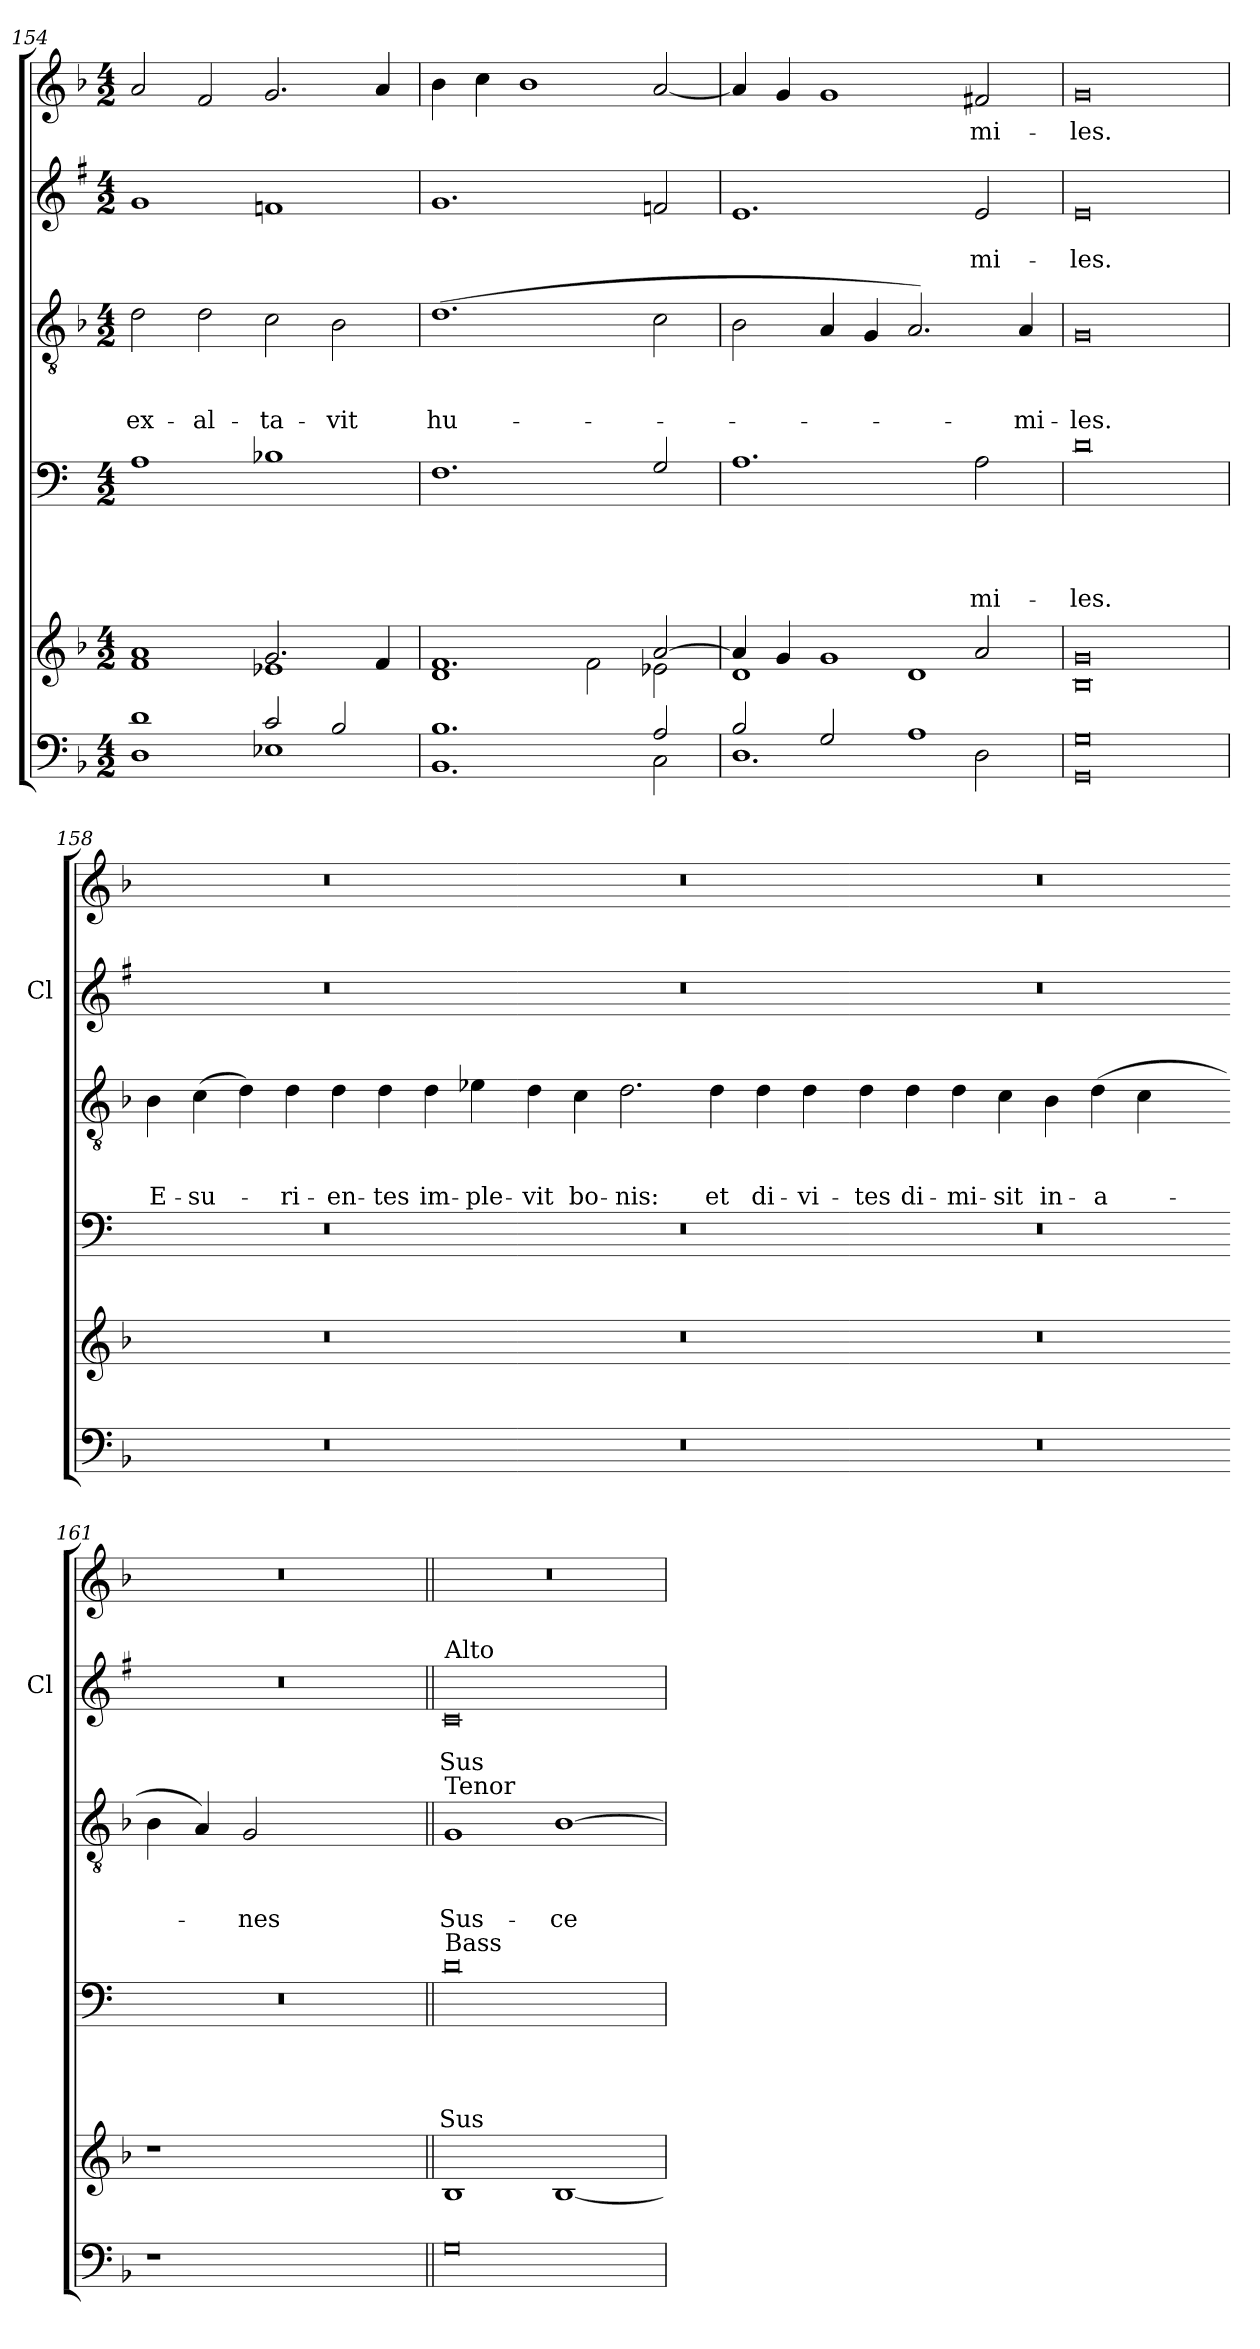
**kern	**kern	**kern	**text	**text	**text	**text	**kern	**text	**text	**text	**kern	**text	**text	**kern	**text
*part5	*part5	*part4	*part4	*part4	*part4	*part4	*part3	*part3	*part3	*part3	*part2	*part2	*part2	*part1	*part1
*staff6	*staff5	*staff4	*staff4	*staff4	*staff4	*staff4	*staff3	*staff3	*staff3	*staff3	*staff2	*staff2	*staff2	*staff1	*staff1
*	*	*	*	*	*	*	*	*	*	*	*I'Cl	*	*	*	*
*clefF4	*clefG2	*clefF4	*	*	*	*	*clefGv2	*	*	*	*clefG2	*	*	*clefG2	*
*	*	*ITrd4c7	*	*	*	*	*	*	*	*	*ITrd1c2	*	*	*	*
*k[b-]	*k[b-]	*k[b-]	*	*	*	*	*k[b-]	*	*	*	*k[b-]	*	*	*k[b-]	*
*F:	*F:	*F:	*	*	*	*	*F:	*	*	*	*F:	*	*	*F:	*
*M4/2	*M4/2	*M4/2	*	*	*	*	*M4/2	*	*	*	*M4/2	*	*	*M4/2	*
=154	=154	=154	=154	=154	=154	=154	=154	=154	=154	=154	=154	=154	=154	=154	=154
*^	*^	*	*	*	*	*	*	*	*	*	*	*	*	*	*
1d	1D	1a	1f	1D	.	.	.	.	2d\	.	.	ex-	1f	.	.	2a/	.
.	.	.	.	.	.	.	.	.	2d\	.	.	-al-	.	.	.	2f/	.
2c/	1E-X	2.g/	1e-X	1E-X	.	.	.	.	2c\	.	.	-ta-	1e-X	.	.	2.g/	.
2B-/	.	.	.	.	.	.	.	.	2B-\	.	.	-vit	.	.	.	.	.
.	.	4f/	.	.	.	.	.	.	.	.	.	.	.	.	.	4a/	.
=155	=155	=155	=155	=155	=155	=155	=155	=155	=155	=155	=155	=155	=155	=155	=155	=155	=155
1.B-	1.BB-	1.f	1d	1.BB-	.	.	.	.	(1.d	.	.	hu-	1.f	.	.	4b-\	.
.	.	.	.	.	.	.	.	.	.	.	.	.	.	.	.	4cc\	.
.	.	.	.	.	.	.	.	.	.	.	.	.	.	.	.	1b-	.
.	.	.	2f\	.	.	.	.	.	.	.	.	.	.	.	.	.	.
2A/	2C\	[>2a/	2e-X\	2C/	.	.	.	.	2c\	.	.	.	2e-X/	.	.	[2a/	.
=156	=156	=156	=156	=156	=156	=156	=156	=156	=156	=156	=156	=156	=156	=156	=156	=156	=156
2B-/	1.D	4a/]	1d	1.D	.	.	.	.	2B-\	.	.	.	1.d	.	.	4a/]	.
.	.	4g/	.	.	.	.	.	.	.	.	.	.	.	.	.	4g/	.
2G/	.	1g	.	.	.	.	.	.	4A/	.	.	.	.	.	.	1g	.
.	.	.	.	.	.	.	.	.	4G/	.	.	.	.	.	.	.	.
1A	.	.	1d	.	.	.	.	.	2.A/)	.	.	.	.	.	.	.	.
.	2D\	2a/	.	2D\	.	.	.	-mi-	.	.	.	.	2d/	.	-mi-	2f#X/	-mi-
.	.	.	.	.	.	.	.	.	4A/	.	.	-mi-	.	.	.	.	.
*v	*v	*	*	*	*	*	*	*	*	*	*	*	*	*	*	*	*
*	*v	*v	*	*	*	*	*	*	*	*	*	*	*	*	*	*
=157	=157	=157	=157	=157	=157	=157	=157	=157	=157	=157	=157	=157	=157	=157	=157
0GG 0G	0B- 0g	0G	.	.	.	-les.	0G	.	.	-les.	0d	.	-les.	0g	-les.
!!LO:LB:g=z
=158!	=158!	=158!	=158!	=158!	=158!	=158!	=158!	=158!	=158!	=158!	=158!	=158!	=158!	=158!	=158!
0r	0r	0r	.	.	.	.	4B-\	.	.	E-	0r	.	.	0r	.
.	.	.	.	.	.	.	(4c\	.	.	-su-	.	.	.	.	.
.	.	.	.	.	.	.	4d\)	.	.	.	.	.	.	.	.
.	.	.	.	.	.	.	4d\	.	.	-ri-	.	.	.	.	.
.	.	.	.	.	.	.	4d\	.	.	-en-	.	.	.	.	.
.	.	.	.	.	.	.	4d\	.	.	-tes	.	.	.	.	.
.	.	.	.	.	.	.	4d\	.	.	im-	.	.	.	.	.
.	.	.	.	.	.	.	4e-X\	.	.	-ple-	.	.	.	.	.
=159-	=159-	=159-	=159-	=159-	=159-	=159-	=159-	=159-	=159-	=159-	=159-	=159-	=159-	=159-	=159-
0r	0r	0r	.	.	.	.	4d\	.	.	-vit	0r	.	.	0r	.
.	.	.	.	.	.	.	4c\	.	.	bo-	.	.	.	.	.
.	.	.	.	.	.	.	2.d\	.	.	-nis:	.	.	.	.	.
.	.	.	.	.	.	.	4d\	.	.	et	.	.	.	.	.
.	.	.	.	.	.	.	4d\	.	.	di-	.	.	.	.	.
.	.	.	.	.	.	.	4d\	.	.	-vi-	.	.	.	.	.
=160-	=160-	=160-	=160-	=160-	=160-	=160-	=160-	=160-	=160-	=160-	=160-	=160-	=160-	=160-	=160-
0r	0r	0r	.	.	.	.	4d\	.	.	-tes	0r	.	.	0r	.
.	.	.	.	.	.	.	4d\	.	.	di-	.	.	.	.	.
.	.	.	.	.	.	.	4d\	.	.	-mi-	.	.	.	.	.
.	.	.	.	.	.	.	4c\	.	.	-sit	.	.	.	.	.
.	.	.	.	.	.	.	4B-\	.	.	in-	.	.	.	.	.
.	.	.	.	.	.	.	(4d\	.	.	-a-	.	.	.	.	.
.	.	.	.	.	.	.	4c\	.	.	.	.	.	.	.	.
.	.	.	.	.	.	.	4ryy	.	.	.	.	.	.	.	.
=161-	=161-	=161-	=161-	=161-	=161-	=161-	=161-	=161-	=161-	=161-	=161-	=161-	=161-	=161-	=161-
1r	1r	0r	.	.	.	.	4B-\	.	.	.	0r	.	.	0r	.
.	.	.	.	.	.	.	4A/)	.	.	.	.	.	.	.	.
.	.	.	.	.	.	.	2G/	.	.	-nes	.	.	.	.	.
1ryy	1ryy	.	.	.	.	.	1ryy	.	.	.	.	.	.	.	.
!!LO:LB:g=z
=162||	=162||	=162||	=162||	=162||	=162||	=162||	=162||	=162||	=162||	=162||	=162||	=162||	=162||	=162||	=162||
!	!	!	!	!	!	!	!	!	!	!	!LO:TX:a:t=Alto	!	!	!	!
!	!	!	!	!	!	!	!LO:TX:a:t=Tenor	!	!	!	!	!	!	!	!
!	!	!LO:TX:a:t=Bass	!	!	!	!	!	!	!	!	!	!	!	!	!
0G	1B-	0G	.	.	.	Sus-	1G	.	.	Sus-	0B-	.	Sus-	0r	.
.	[1B-	.	.	.	.	.	[1B-	.	.	-ce-	.	.	.	.	.
=	=	=	=	=	=	=	=	=	=	=	=	=	=	=	=
*-	*-	*-	*-	*-	*-	*-	*-	*-	*-	*-	*-	*-	*-	*-	*-
